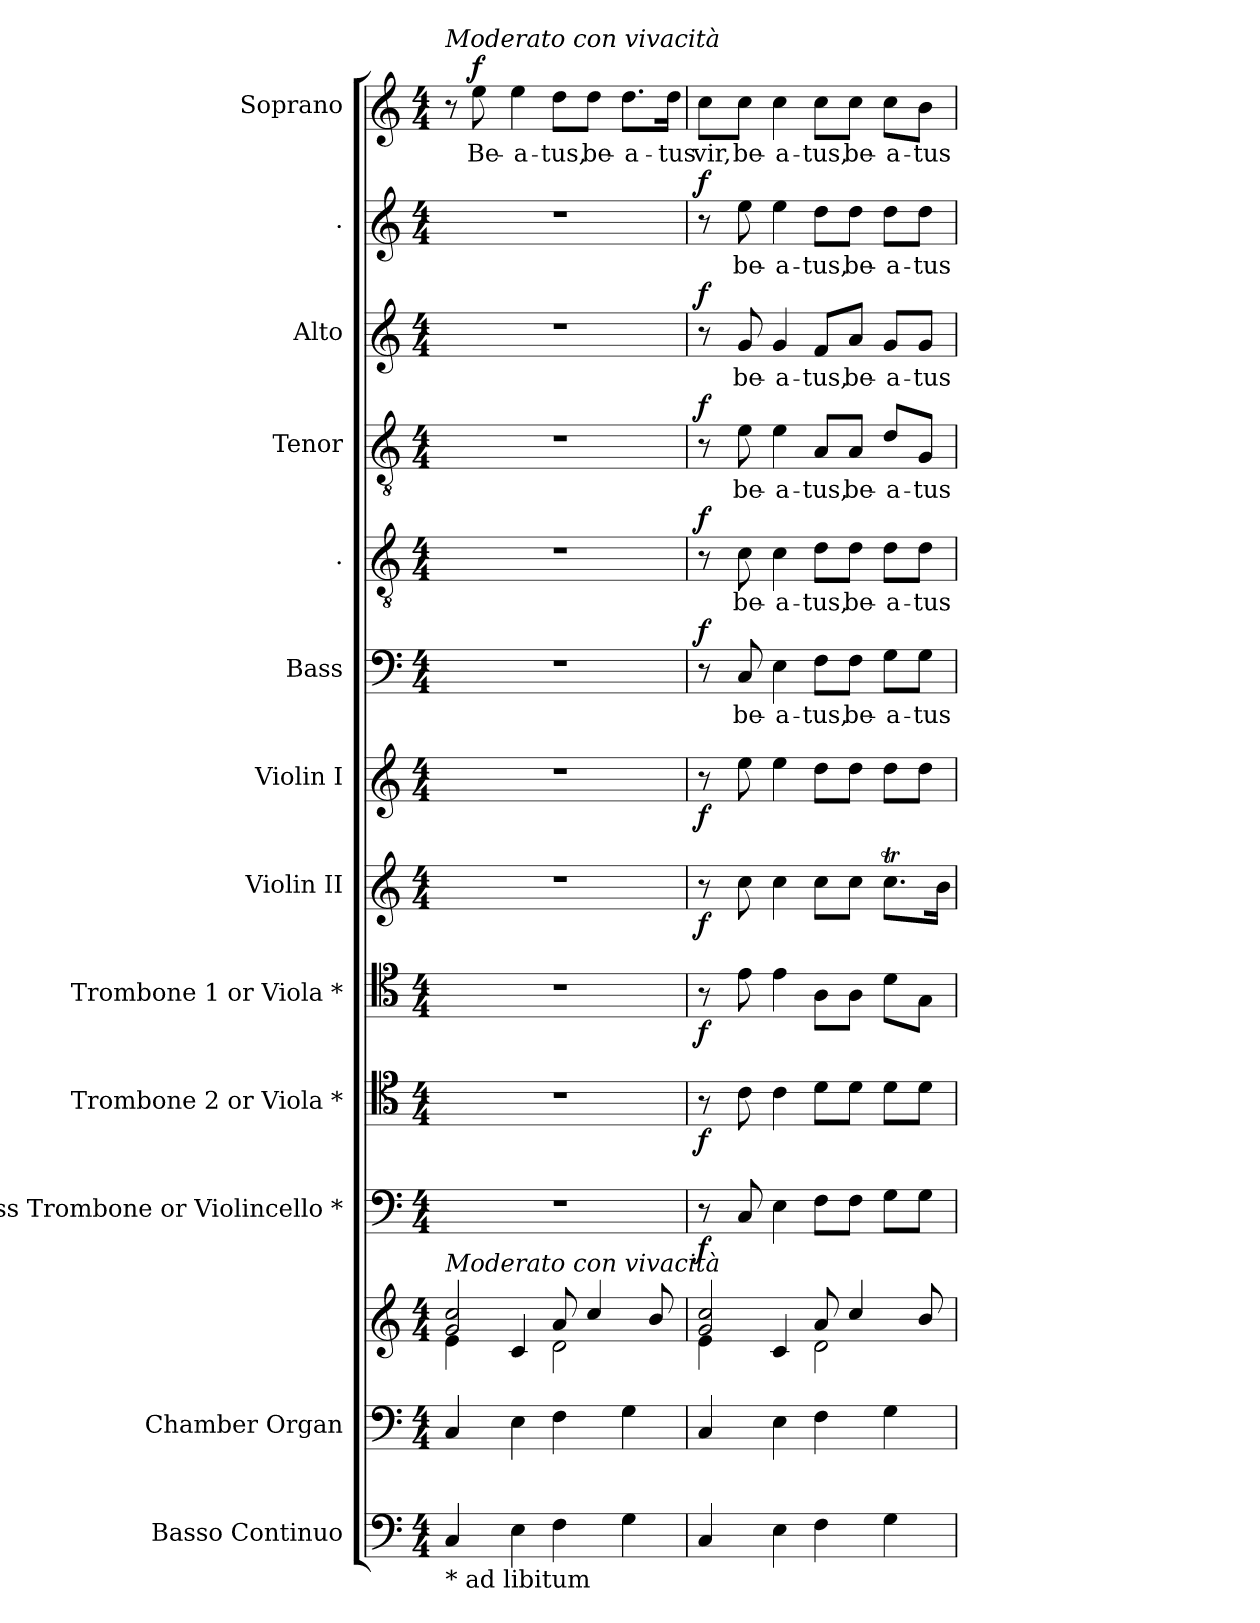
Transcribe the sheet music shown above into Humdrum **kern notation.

**kern	**kern	**kern	**kern	**dynam	**kern	**dynam	**kern	**dynam	**kern	**dynam	**kern	**dynam	**kern	**text	**dynam	**kern	**text	**dynam	**kern	**text	**dynam	**kern	**text	**dynam	**kern	**text	**dynam	**kern	**text	**dynam
*part13	*part12	*part12	*part11	*part11	*part10	*part10	*part9	*part9	*part8	*part8	*part7	*part7	*part6	*part6	*part6	*part5	*part5	*part5	*part4	*part4	*part4	*part3	*part3	*part3	*part2	*part2	*part2	*part1	*part1	*part1
*staff14	*staff13	*staff12	*staff11	*staff11	*staff10	*staff10	*staff9	*staff9	*staff8	*staff8	*staff7	*staff7	*staff6	*staff6	*staff6	*staff5	*staff5	*staff5	*staff4	*staff4	*staff4	*staff3	*staff3	*staff3	*staff2	*staff2	*staff2	*staff1	*staff1	*staff1
*I"Basso  Continuo	*I"Chamber  Organ	*	*I"Bass Trombone or Violincello *	*	*I"Trombone 2 or Viola *	*	*I"Trombone 1 or Viola *	*	*I"Violin II	*	*I"Violin I	*	*I"Bass	*	*	*I".	*	*	*I"Tenor	*	*	*I"Alto	*	*	*I".	*	*	*I"Soprano	*	*
*I'B Cont	*I'Org.	*	*I'B. Tbn.	*	*I'Tbn 2	*	*I'Tbn 1	*	*I'Vln. II	*	*I'Vln. I	*	*I'B.	*	*	*	*	*	*I'T,	*	*	*I'A.	*	*	*	*	*	*I'S.	*	*
!!LO:PB:g=z
*clefF4	*clefF4	*clefG2	*clefF4	*	*clefC4	*	*clefC4	*	*clefG2	*	*clefG2	*	*clefF4	*	*	*clefGv2	*	*	*clefGv2	*	*	*clefG2	*	*	*clefG2	*	*	*clefG2	*	*
*ITrd7c12	*	*	*	*	*	*	*	*	*	*	*	*	*	*	*	*ITrd7c12	*	*	*ITrd7c12	*	*	*	*	*	*	*	*	*	*	*
*k[]	*k[]	*k[]	*k[]	*	*k[]	*	*k[]	*	*k[]	*	*k[]	*	*k[]	*	*	*k[]	*	*	*k[]	*	*	*k[]	*	*	*k[]	*	*	*k[]	*	*
*C:	*C:	*C:	*C:	*	*C:	*	*C:	*	*C:	*	*C:	*	*C:	*	*	*C:	*	*	*C:	*	*	*C:	*	*	*C:	*	*	*C:	*	*
*M4/4	*M4/4	*M4/4	*M4/4	*	*M4/4	*	*M4/4	*	*M4/4	*	*M4/4	*	*M4/4	*	*	*M4/4	*	*	*M4/4	*	*	*M4/4	*	*	*M4/4	*	*	*M4/4	*	*
*MM86	*MM86	*MM86	*MM86	*	*MM86	*	*MM86	*	*MM86	*	*MM86	*	*MM86	*	*	*MM86	*	*	*MM86	*	*	*MM86	*	*	*MM86	*	*	*MM86	*	*
=1	=1	=1	=1	=1	=1	=1	=1	=1	=1	=1	=1	=1	=1	=1	=1	=1	=1	=1	=1	=1	=1	=1	=1	=1	=1	=1	=1	=1	=1	=1
*	*	*^	*	*	*	*	*	*	*	*	*	*	*	*	*	*	*	*	*	*	*	*	*	*	*	*	*	*	*	*
!	!	!	!	!	!	!	!	!	!	!	!	!	!	!	!	!	!	!	!	!	!	!	!	!	!	!	!	!	!LO:TX:a:i:t=Moderato con vivacità	!	!
!	!	!LO:TX:a:i:t=Moderato con vivacità	!	!	!	!	!	!	!	!	!	!	!	!	!	!	!	!	!	!	!	!	!	!	!	!	!	!	!	!	!
!LO:TX:b:t=*  ad libitum	!	!	!	!	!	!	!	!	!	!	!	!	!	!	!	!	!	!	!	!	!	!	!	!	!	!	!	!	!	!	!
4CCi/	4Ci/	2gi/ 2cci	4ei\	1r	.	1r	.	1r	.	1r	.	1r	.	1r	.	.	1r	.	.	1r	.	.	1r	.	.	1r	.	.	8r	.	.
!	!	!	!	!	!	!	!	!	!	!	!	!	!	!	!	!	!	!	!	!	!	!	!	!	!	!	!	!	!	!LO:LY:b:color=#000000	!
.	.	.	.	.	.	.	.	.	.	.	.	.	.	.	.	.	.	.	.	.	.	.	.	.	.	.	.	.	8eei\	Be-	f
!	!	!	!	!	!	!	!	!	!	!	!	!	!	!	!	!	!	!	!	!	!	!	!	!	!	!	!	!	!	!LO:LY:b:color=#000000	!
4EEi\	4Ei\	.	4ci/	.	.	.	.	.	.	.	.	.	.	.	.	.	.	.	.	.	.	.	.	.	.	.	.	.	4eei\	-a-	.
!	!	!	!	!	!	!	!	!	!	!	!	!	!	!	!	!	!	!	!	!	!	!	!	!	!	!	!	!	!	!LO:LY:b:color=#000000	!
4FFi\	4Fi\	8ai/	2di\	.	.	.	.	.	.	.	.	.	.	.	.	.	.	.	.	.	.	.	.	.	.	.	.	.	8ddi\L	-tus,	.
!	!	!	!	!	!	!	!	!	!	!	!	!	!	!	!	!	!	!	!	!	!	!	!	!	!	!	!	!	!	!LO:LY:b:color=#000000	!
.	.	4cci/	.	.	.	.	.	.	.	.	.	.	.	.	.	.	.	.	.	.	.	.	.	.	.	.	.	.	8ddi\J	be-	.
!	!	!	!	!	!	!	!	!	!	!	!	!	!	!	!	!	!	!	!	!	!	!	!	!	!	!	!	!	!	!LO:LY:b:color=#000000	!
4GGi\	4Gi\	.	.	.	.	.	.	.	.	.	.	.	.	.	.	.	.	.	.	.	.	.	.	.	.	.	.	.	8.ddi\L	-a-	.
.	.	8bi/	.	.	.	.	.	.	.	.	.	.	.	.	.	.	.	.	.	.	.	.	.	.	.	.	.	.	.	.	.
!	!	!	!	!	!	!	!	!	!	!	!	!	!	!	!	!	!	!	!	!	!	!	!	!	!	!	!	!	!	!LO:LY:b:color=#000000	!
.	.	.	.	.	.	.	.	.	.	.	.	.	.	.	.	.	.	.	.	.	.	.	.	.	.	.	.	.	16ddi\Jk	-tus	.
=2	=2	=2	=2	=2	=2	=2	=2	=2	=2	=2	=2	=2	=2	=2	=2	=2	=2	=2	=2	=2	=2	=2	=2	=2	=2	=2	=2	=2	=2	=2	=2
!	!	!	!	!	!	!	!	!	!	!	!	!	!	!	!	!	!	!	!	!	!	!	!	!	!	!	!	!	!	!LO:LY:b:color=#000000	!
4CCi/	4Ci/	2gi/ 2cci	4ei\	8r	f	8r	f	8r	f	8r	f	8r	f	8r	.	f	8r	.	f	8r	.	f	8r	.	f	8r	.	f	8cci\L	vir,	.
!	!	!	!	!	!	!	!	!	!	!	!	!	!	!	!LO:LY:b:color=#000000	!	!	!	!	!	!	!	!	!	!	!	!	!	!	!	!
!	!	!	!	!	!	!	!	!	!	!	!	!	!	!	!	!	!	!LO:LY:b:color=#000000	!	!	!	!	!	!	!	!	!	!	!	!	!
!	!	!	!	!	!	!	!	!	!	!	!	!	!	!	!	!	!	!	!	!	!LO:LY:b:color=#000000	!	!	!	!	!	!	!	!	!	!
!	!	!	!	!	!	!	!	!	!	!	!	!	!	!	!	!	!	!	!	!	!	!	!	!LO:LY:b:color=#000000	!	!	!	!	!	!	!
!	!	!	!	!	!	!	!	!	!	!	!	!	!	!	!	!	!	!	!	!	!	!	!	!	!	!	!LO:LY:b:color=#000000	!	!	!	!
!	!	!	!	!	!	!	!	!	!	!	!	!	!	!	!	!	!	!	!	!	!	!	!	!	!	!	!	!	!	!LO:LY:b:color=#000000	!
.	.	.	.	8Ci/	.	8ci\	.	8ei\	.	8cci\	.	8eei\	.	8Ci/	be-	.	8Ci\	be-	.	8Ei\	be-	.	8gi/	be-	.	8eei\	be-	.	8cci\J	be-	.
!	!	!	!	!	!	!	!	!	!	!	!	!	!	!	!LO:LY:b:color=#000000	!	!	!	!	!	!	!	!	!	!	!	!	!	!	!	!
!	!	!	!	!	!	!	!	!	!	!	!	!	!	!	!	!	!	!LO:LY:b:color=#000000	!	!	!	!	!	!	!	!	!	!	!	!	!
!	!	!	!	!	!	!	!	!	!	!	!	!	!	!	!	!	!	!	!	!	!LO:LY:b:color=#000000	!	!	!	!	!	!	!	!	!	!
!	!	!	!	!	!	!	!	!	!	!	!	!	!	!	!	!	!	!	!	!	!	!	!	!LO:LY:b:color=#000000	!	!	!	!	!	!	!
!	!	!	!	!	!	!	!	!	!	!	!	!	!	!	!	!	!	!	!	!	!	!	!	!	!	!	!LO:LY:b:color=#000000	!	!	!	!
!	!	!	!	!	!	!	!	!	!	!	!	!	!	!	!	!	!	!	!	!	!	!	!	!	!	!	!	!	!	!LO:LY:b:color=#000000	!
4EEi\	4Ei\	.	4ci/	4Ei\	.	4ci\	.	4ei\	.	4cci\	.	4eei\	.	4Ei\	-a-	.	4Ci\	-a-	.	4Ei\	-a-	.	4gi/	-a-	.	4eei\	-a-	.	4cci\	-a-	.
!	!	!	!	!	!	!	!	!	!	!	!	!	!	!	!LO:LY:b:color=#000000	!	!	!	!	!	!	!	!	!	!	!	!	!	!	!	!
!	!	!	!	!	!	!	!	!	!	!	!	!	!	!	!	!	!	!LO:LY:b:color=#000000	!	!	!	!	!	!	!	!	!	!	!	!	!
!	!	!	!	!	!	!	!	!	!	!	!	!	!	!	!	!	!	!	!	!	!LO:LY:b:color=#000000	!	!	!	!	!	!	!	!	!	!
!	!	!	!	!	!	!	!	!	!	!	!	!	!	!	!	!	!	!	!	!	!	!	!	!LO:LY:b:color=#000000	!	!	!	!	!	!	!
!	!	!	!	!	!	!	!	!	!	!	!	!	!	!	!	!	!	!	!	!	!	!	!	!	!	!	!LO:LY:b:color=#000000	!	!	!	!
!	!	!	!	!	!	!	!	!	!	!	!	!	!	!	!	!	!	!	!	!	!	!	!	!	!	!	!	!	!	!LO:LY:b:color=#000000	!
4FFi\	4Fi\	8ai/	2di\	8Fi\L	.	8di\L	.	8Ai\L	.	8cci\L	.	8ddi\L	.	8Fi\L	-tus,	.	8Di\L	-tus,	.	8AAi/L	-tus,	.	8fi/L	-tus,	.	8ddi\L	-tus,	.	8cci\L	-tus,	.
!	!	!	!	!	!	!	!	!	!	!	!	!	!	!	!LO:LY:b:color=#000000	!	!	!	!	!	!	!	!	!	!	!	!	!	!	!	!
!	!	!	!	!	!	!	!	!	!	!	!	!	!	!	!	!	!	!LO:LY:b:color=#000000	!	!	!	!	!	!	!	!	!	!	!	!	!
!	!	!	!	!	!	!	!	!	!	!	!	!	!	!	!	!	!	!	!	!	!LO:LY:b:color=#000000	!	!	!	!	!	!	!	!	!	!
!	!	!	!	!	!	!	!	!	!	!	!	!	!	!	!	!	!	!	!	!	!	!	!	!LO:LY:b:color=#000000	!	!	!	!	!	!	!
!	!	!	!	!	!	!	!	!	!	!	!	!	!	!	!	!	!	!	!	!	!	!	!	!	!	!	!LO:LY:b:color=#000000	!	!	!	!
!	!	!	!	!	!	!	!	!	!	!	!	!	!	!	!	!	!	!	!	!	!	!	!	!	!	!	!	!	!	!LO:LY:b:color=#000000	!
.	.	4cci/	.	8Fi\J	.	8di\J	.	8Ai\J	.	8cci\J	.	8ddi\J	.	8Fi\J	be-	.	8Di\J	be-	.	8AAi/J	be-	.	8ai/J	be-	.	8ddi\J	be-	.	8cci\J	be-	.
!	!	!	!	!	!	!	!	!	!	!	!	!	!	!	!LO:LY:b:color=#000000	!	!	!	!	!	!	!	!	!	!	!	!	!	!	!	!
!	!	!	!	!	!	!	!	!	!	!	!	!	!	!	!	!	!	!LO:LY:b:color=#000000	!	!	!	!	!	!	!	!	!	!	!	!	!
!	!	!	!	!	!	!	!	!	!	!	!	!	!	!	!	!	!	!	!	!	!LO:LY:b:color=#000000	!	!	!	!	!	!	!	!	!	!
!	!	!	!	!	!	!	!	!	!	!	!	!	!	!	!	!	!	!	!	!	!	!	!	!LO:LY:b:color=#000000	!	!	!	!	!	!	!
!	!	!	!	!	!	!	!	!	!	!	!	!	!	!	!	!	!	!	!	!	!	!	!	!	!	!	!LO:LY:b:color=#000000	!	!	!	!
!	!	!	!	!	!	!	!	!	!	!	!	!	!	!	!	!	!	!	!	!	!	!	!	!	!	!	!	!	!	!LO:LY:b:color=#000000	!
4GGi\	4Gi\	.	.	8Gi\L	.	8di\L	.	8di\L	.	8.ccTi\L	.	8ddi\L	.	8Gi\L	-a-	.	8Di\L	-a-	.	8Di/L	-a-	.	8gi/L	-a-	.	8ddi\L	-a-	.	8cci\L	-a-	.
!	!	!	!	!	!	!	!	!	!	!	!	!	!	!	!LO:LY:b:color=#000000	!	!	!	!	!	!	!	!	!	!	!	!	!	!	!	!
!	!	!	!	!	!	!	!	!	!	!	!	!	!	!	!	!	!	!LO:LY:b:color=#000000	!	!	!	!	!	!	!	!	!	!	!	!	!
!	!	!	!	!	!	!	!	!	!	!	!	!	!	!	!	!	!	!	!	!	!LO:LY:b:color=#000000	!	!	!	!	!	!	!	!	!	!
!	!	!	!	!	!	!	!	!	!	!	!	!	!	!	!	!	!	!	!	!	!	!	!	!LO:LY:b:color=#000000	!	!	!	!	!	!	!
!	!	!	!	!	!	!	!	!	!	!	!	!	!	!	!	!	!	!	!	!	!	!	!	!	!	!	!LO:LY:b:color=#000000	!	!	!	!
!	!	!	!	!	!	!	!	!	!	!	!	!	!	!	!	!	!	!	!	!	!	!	!	!	!	!	!	!	!	!LO:LY:b:color=#000000	!
.	.	8bi/	.	8Gi\J	.	8di\J	.	8Gi\J	.	.	.	8ddi\J	.	8Gi\J	-tus	.	8Di\J	-tus	.	8GGi/J	-tus	.	8gi/J	-tus	.	8ddi\J	-tus	.	8bi\J	-tus	.
.	.	.	.	.	.	.	.	.	.	16bi\Jk	.	.	.	.	.	.	.	.	.	.	.	.	.	.	.	.	.	.	.	.	.
*	*	*v	*v	*	*	*	*	*	*	*	*	*	*	*	*	*	*	*	*	*	*	*	*	*	*	*	*	*	*	*	*
=	=	=	=	=	=	=	=	=	=	=	=	=	=	=	=	=	=	=	=	=	=	=	=	=	=	=	=	=	=	=
*-	*-	*-	*-	*-	*-	*-	*-	*-	*-	*-	*-	*-	*-	*-	*-	*-	*-	*-	*-	*-	*-	*-	*-	*-	*-	*-	*-	*-	*-	*-
